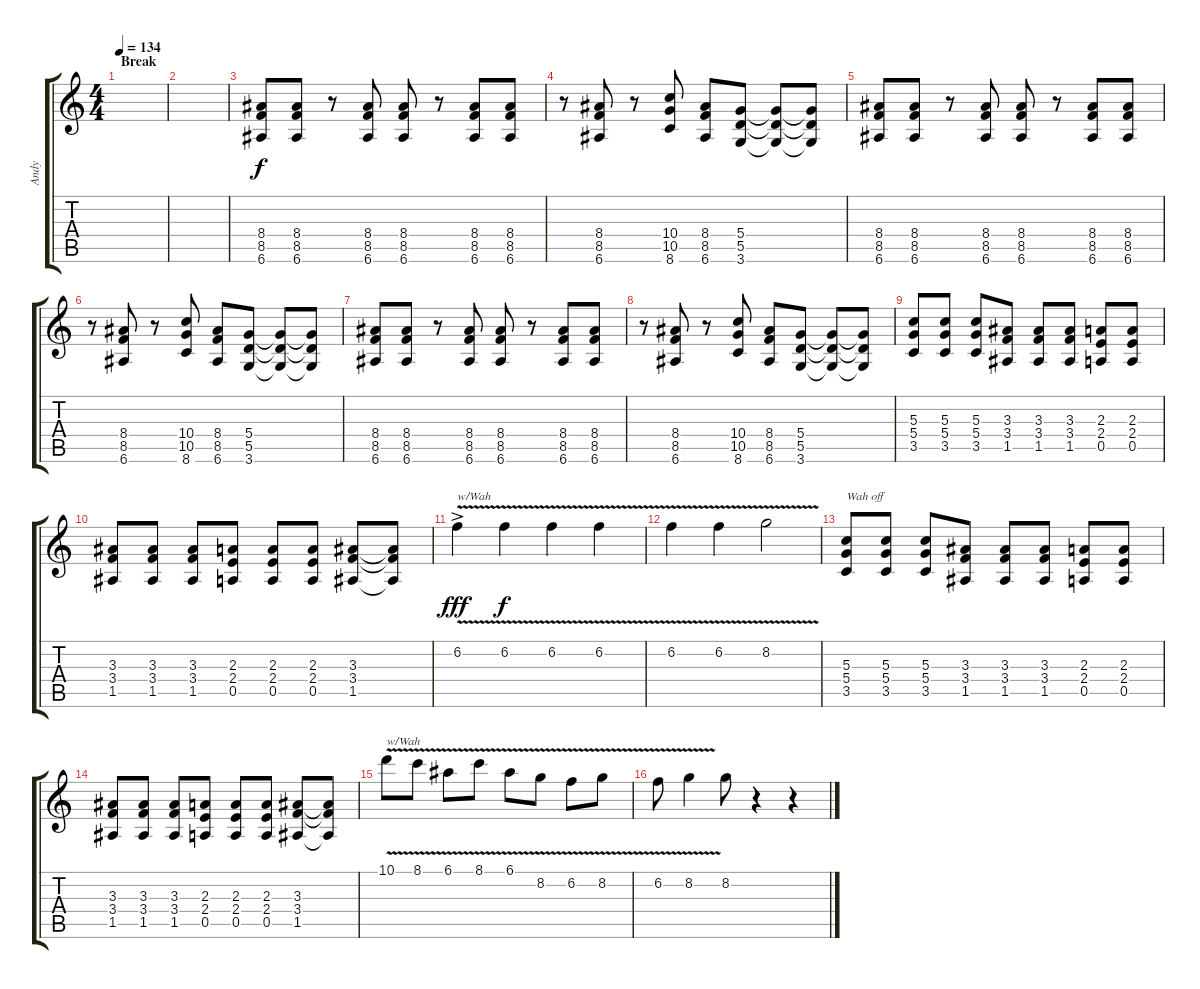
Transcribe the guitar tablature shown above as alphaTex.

\track ("Andy" "Andy") {instrument overdrivenguitar}
\staff {score tabs}
\tuning (E4 B3 G3 D3 A2 E2) {hide}
\ts (4 4)
\section ("" "Break")
\tempo 134
\clef g2
\ks c
|
|
(8.4 8.5 6.6).8 (8.4 8.5 6.6).8 r.8 (8.4 8.5 6.6).8 (8.4 8.5 6.6).8 r.8 (8.4 8.5 6.6).8 (8.4 8.5 6.6).8 |
r.8 (8.4 8.5 6.6).8 r.8 (10.4 10.5 8.6).8 (8.4 8.5 6.6).8 (5.4 5.5 3.6).8 (5.4{t} 5.5{t} 3.6{t}).8 (5.4{t} 5.5{t} 3.6{t}).8 |
(8.4 8.5 6.6).8 (8.4 8.5 6.6).8 r.8 (8.4 8.5 6.6).8 (8.4 8.5 6.6).8 r.8 (8.4 8.5 6.6).8 (8.4 8.5 6.6).8 |
r.8 (8.4 8.5 6.6).8 r.8 (10.4 10.5 8.6).8 (8.4 8.5 6.6).8 (5.4 5.5 3.6).8 (5.4{t} 5.5{t} 3.6{t}).8 (5.4{t} 5.5{t} 3.6{t}).8 |
(8.4 8.5 6.6).8 (8.4 8.5 6.6).8 r.8 (8.4 8.5 6.6).8 (8.4 8.5 6.6).8 r.8 (8.4 8.5 6.6).8 (8.4 8.5 6.6).8 |
r.8 (8.4 8.5 6.6).8 r.8 (10.4 10.5 8.6).8 (8.4 8.5 6.6).8 (5.4 5.5 3.6).8 (5.4{t} 5.5{t} 3.6{t}).8 (5.4{t} 5.5{t} 3.6{t}).8 |
(5.3 5.4 3.5).8 (5.3 5.4 3.5).8 (5.3 5.4 3.5).8 (3.3 3.4 1.5).8 (3.3 3.4 1.5).8 (3.3 3.4 1.5).8 (2.3 2.4 0.5).8 (2.3 2.4 0.5).8 |
(3.3 3.4 1.5).8 (3.3 3.4 1.5).8 (3.3 3.4 1.5).8 (2.3 2.4 0.5).8 (2.3 2.4 0.5).8 (2.3 2.4 0.5).8 (3.3 3.4 1.5).8 (3.3{t} 3.4{t} 1.5{t}).8 |
6.2{v ac}.4{txt "w/Wah" dy fff} 6.2{v}.4{dy f} 6.2{v}.4 6.2{v}.4 |
6.2{v}.4 6.2{v}.4 8.2{v}.2 |
(5.3 5.4 3.5).8{txt "Wah off"} (5.3 5.4 3.5).8 (5.3 5.4 3.5).8 (3.3 3.4 1.5).8 (3.3 3.4 1.5).8 (3.3 3.4 1.5).8 (2.3 2.4 0.5).8 (2.3 2.4 0.5).8 |
(3.3 3.4 1.5).8 (3.3 3.4 1.5).8 (3.3 3.4 1.5).8 (2.3 2.4 0.5).8 (2.3 2.4 0.5).8 (2.3 2.4 0.5).8 (3.3 3.4 1.5).8 (3.3{t} 3.4{t} 1.5{t}).8 |
10.1{v}.8{txt "w/Wah"} 8.1{v}.8 6.1{v}.8 8.1{v}.8 6.1{v}.8 8.2{v}.8 6.2{v}.8 8.2{v}.8 |
6.2{v}.8 8.2{v}.4 8.2.8 r.4 r.4
